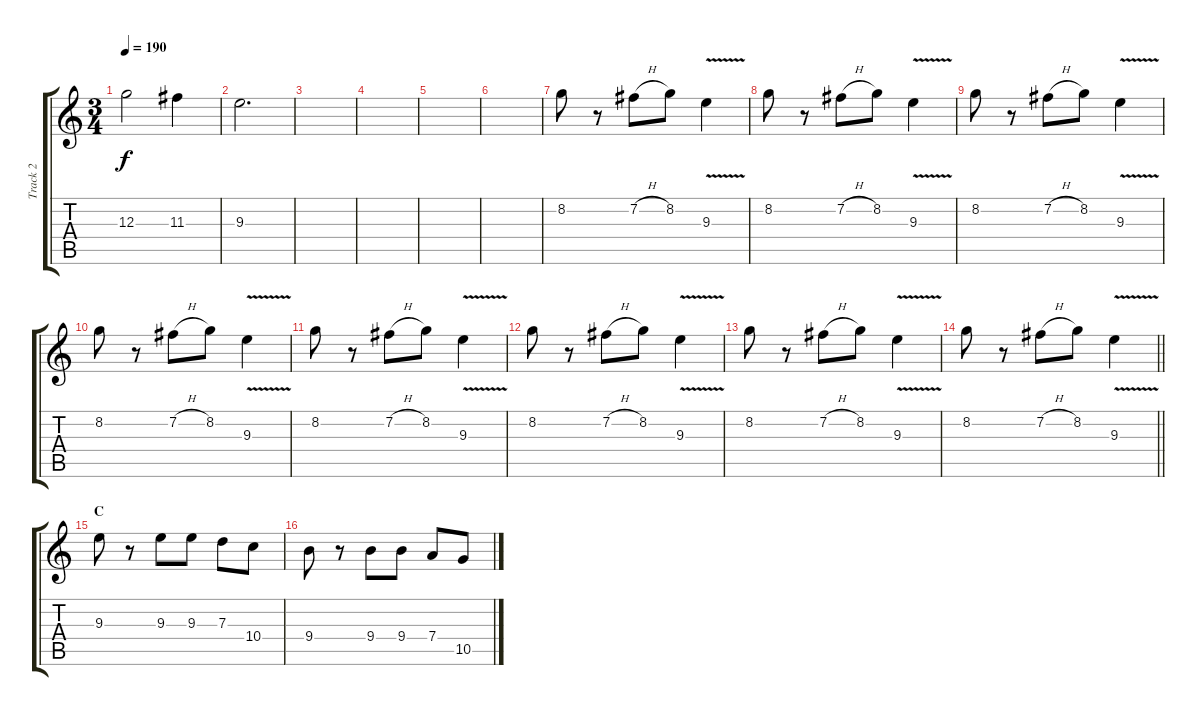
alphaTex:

\track ("Track 2" "Track 2") {instrument distortionguitar}
\staff {score tabs}
\tuning (E4 B3 G3 D3 A2 E2) {hide}
\ts (3 4)
\tempo 190
\clef g2
\ks c
12.3.2{dy f} 11.3.4 |
9.3.2{d} |
|
|
|
|
8.2.8 r.8 7.2{h}.8 8.2.8 9.3{v}.4 |
8.2.8 r.8 7.2{h}.8 8.2.8 9.3{v}.4 |
8.2.8 r.8 7.2{h}.8 8.2.8 9.3{v}.4 |
8.2.8 r.8 7.2{h}.8 8.2.8 9.3{v}.4 |
8.2.8 r.8 7.2{h}.8 8.2.8 9.3{v}.4 |
8.2.8 r.8 7.2{h}.8 8.2.8 9.3{v}.4 |
8.2.8 r.8 7.2{h}.8 8.2.8 9.3{v}.4 |
\barLineRight lightlight
8.2.8 r.8 7.2{h}.8 8.2.8 9.3{v}.4 |
\section ("" "C")
9.3.8{instrument distortionguitar} r.8 9.3.8 9.3.8 7.3.8 10.4.8 |
9.4.8 r.8 9.4.8 9.4.8 7.4.8 10.5.8
